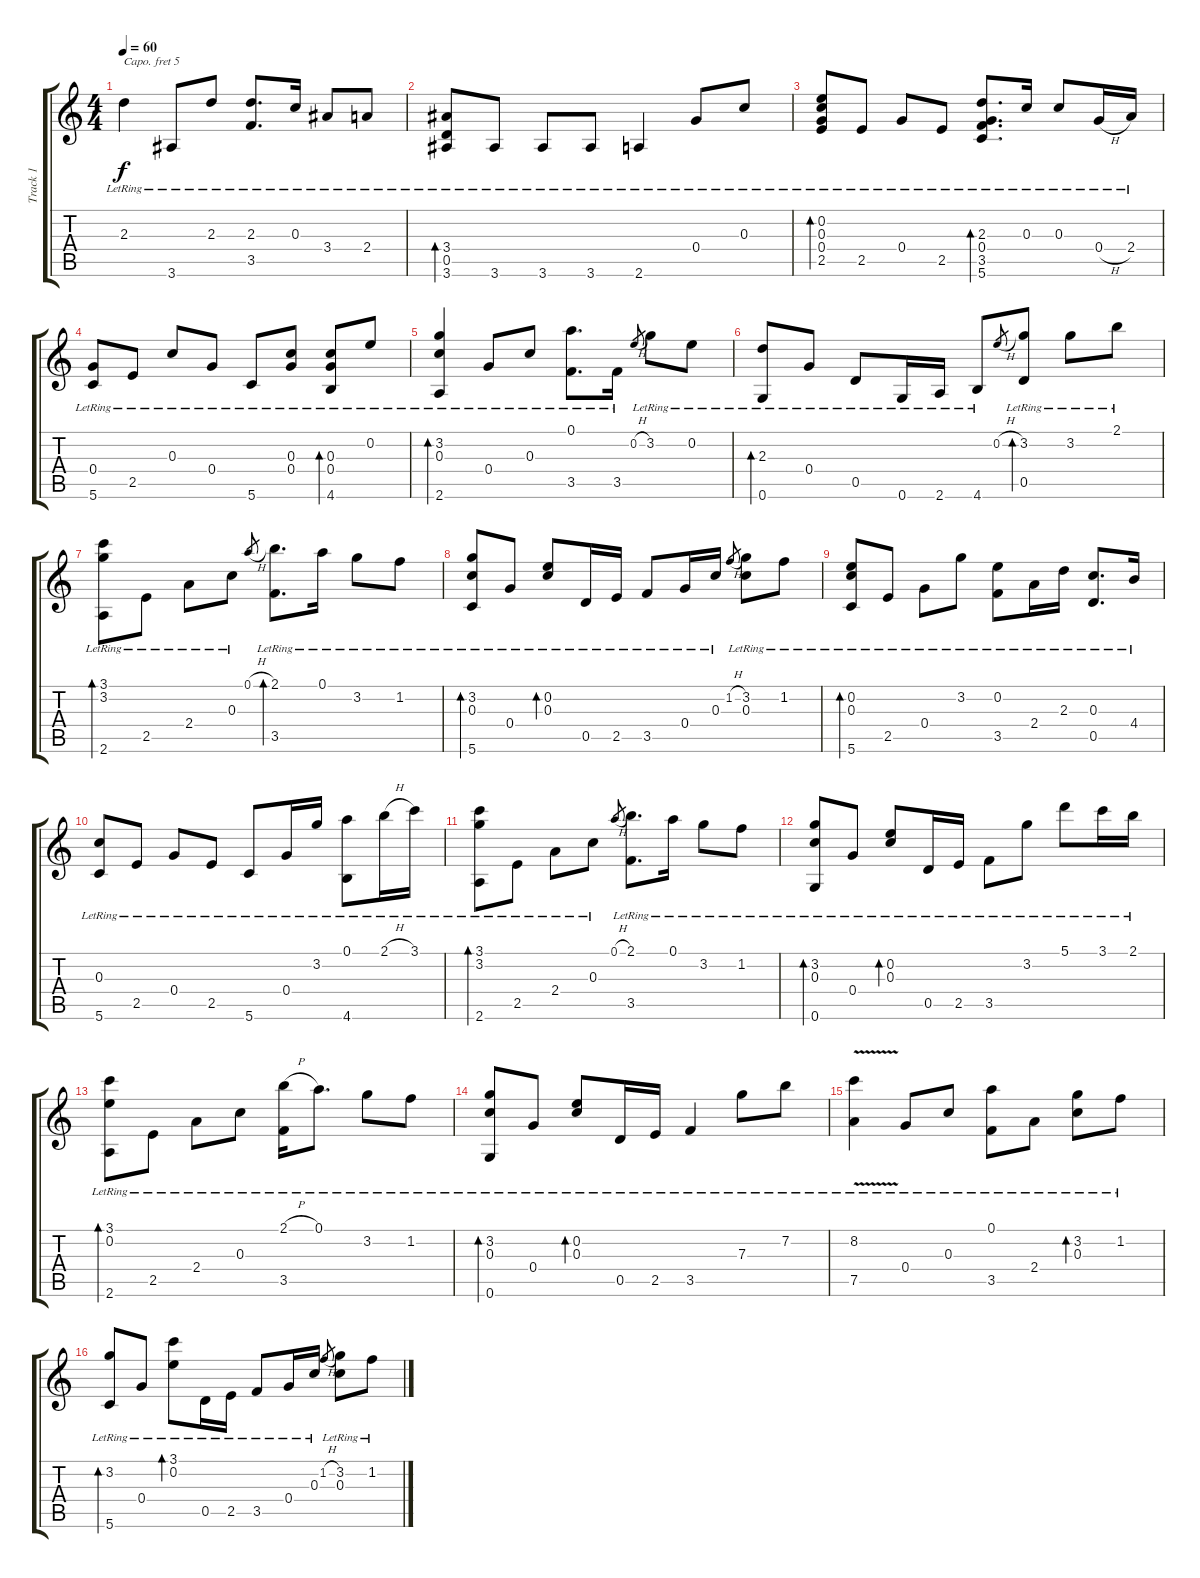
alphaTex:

\track ("Track 1" "Track 1") {instrument acousticguitarsteel}
\staff {score tabs}
\capo 5
\tuning (E4 B3 G3 D3 A2 D2) {hide}
\ts (4 4)
\tempo 60
\clef g2
\ks c
2.3{lr}.4{dy f} 3.6{lr}.8 2.3{lr}.8 (2.3{lr} 3.5{lr}).8{d} 0.3{lr}.16 3.4{lr}.8 2.4{lr}.8 |
(3.4{lr} 0.5{lr} 3.6{lr}).8{bd 60} 3.6{lr}.8 3.6{lr}.8 3.6{lr}.8 2.6{lr}.4 0.4{lr}.8 0.3{lr}.8 |
(0.2{lr} 0.3{lr} 0.4{lr} 2.5{lr}).8{bd 60} 2.5{lr}.8 0.4{lr}.8 2.5{lr}.8 (2.3{lr} 0.4{lr} 3.5{lr} 5.6{lr}).8{d bd 60} 0.3{lr}.16 0.3{lr}.8 0.4{h lr}.16 2.4{lr}.16 |
(0.4{lr} 5.6{lr}).8 2.5{lr}.8 0.3{lr}.8 0.4{lr}.8 5.6{lr}.8 (0.3{lr} 0.4{lr}).8 (0.3{lr} 0.4{lr} 4.6{lr}).8{bd 480} 0.2{lr}.8 |
(3.2{lr} 0.3{lr} 2.6{lr}).4{bd 240} 0.4{lr}.8 0.3{lr}.8 (0.1{lr} 3.5{lr}).8{d} 3.5{lr}.16 0.2{h}.8{gr} 3.2{lr}.8 0.2{lr}.8 |
(2.3{lr} 0.6{lr}).8{bd 480} 0.4{lr}.8 0.5{lr}.8 0.6{lr}.16 2.6{lr}.16 4.6{lr}.8 0.2{h}.8{gr} (3.2{lr} 0.5{lr}).8{bd 480} 3.2{lr}.8 2.1{lr}.8 |
(3.1{lr} 3.2{lr} 2.6{lr}).8{bd 480} 2.5{lr}.8 2.4{lr}.8 0.3{lr}.8 0.1{h}.8{gr} (2.1{lr} 3.5{lr}).8{d bd 480} 0.1{lr}.16 3.2{lr}.8 1.2{lr}.8 |
(3.2{lr} 0.3{lr} 5.6{lr}).8{bd 480} 0.4{lr}.8 (0.2{lr} 0.3{lr}).8{bd 480} 0.5{lr}.16 2.5{lr}.16 3.5{lr}.8 0.4{lr}.16 0.3{lr}.16 1.2{h}.8{gr} (3.2{lr} 0.3{lr}).8 1.2{lr}.8 |
(0.2{lr} 0.3{lr} 5.6{lr}).8{bd 480} 2.5{lr}.8 0.4{lr}.8 3.2{lr}.8 (0.2{lr} 3.5{lr}).8 2.4{lr}.16 2.3{lr}.16 (0.3{lr} 0.5{lr}).8{d} 4.4{lr}.16 |
(0.3{lr} 5.6{lr}).8 2.5{lr}.8 0.4{lr}.8 2.5{lr}.8 5.6{lr}.8 0.4{lr}.16 3.2{lr}.16 (0.1{lr} 4.6{lr}).8 2.1{h lr}.16 3.1{lr}.16 |
(3.1{lr} 3.2{lr} 2.6{lr}).8{bd 480} 2.5{lr}.8 2.4{lr}.8 0.3{lr}.8 0.1{h}.8{gr} (2.1{lr} 3.5{lr}).8{d} 0.1{lr}.16 3.2{lr}.8 1.2{lr}.8 |
(3.2{lr} 0.3{lr} 0.6{lr}).8{bd 480} 0.4{lr}.8 (0.2{lr} 0.3{lr}).8{bd 480} 0.5{lr}.16 2.5{lr}.16 3.5{lr}.8 3.2{lr}.8 5.1{lr}.8 3.1{lr}.16 2.1{lr}.16 |
(3.1{lr} 0.2{lr} 2.6{lr}).8{bd 480} 2.5{lr}.8 2.4{lr}.8 0.3{lr}.8 (2.1{h lr} 3.5{lr}).16 0.1{lr}.8{d} 3.2{lr}.8 1.2{lr}.8 |
(3.2{lr} 0.3{lr} 0.6{lr}).8{bd 480} 0.4{lr}.8 (0.2{lr} 0.3{lr}).8{bd 480} 0.5{lr}.16 2.5{lr}.16 3.5{lr}.4 7.3{lr}.8 7.2{lr}.8 |
(8.2{v lr} 7.5{lr}).4 0.4{lr}.8 0.3{lr}.8 (0.1{lr} 3.5{lr}).8 2.4{lr}.8 (3.2{lr} 0.3{lr}).8{bd 480} 1.2{lr}.8 |
(3.2{lr} 5.6{lr}).8{bd 480} 0.4{lr}.8 (3.1{lr} 0.2{lr}).8{bd 480} 0.5{lr}.16 2.5{lr}.16 3.5{lr}.8 0.4{lr}.16 0.3{lr}.16 1.2{h}.8{gr} (3.2{lr} 0.3{lr}).8 1.2{lr}.8
